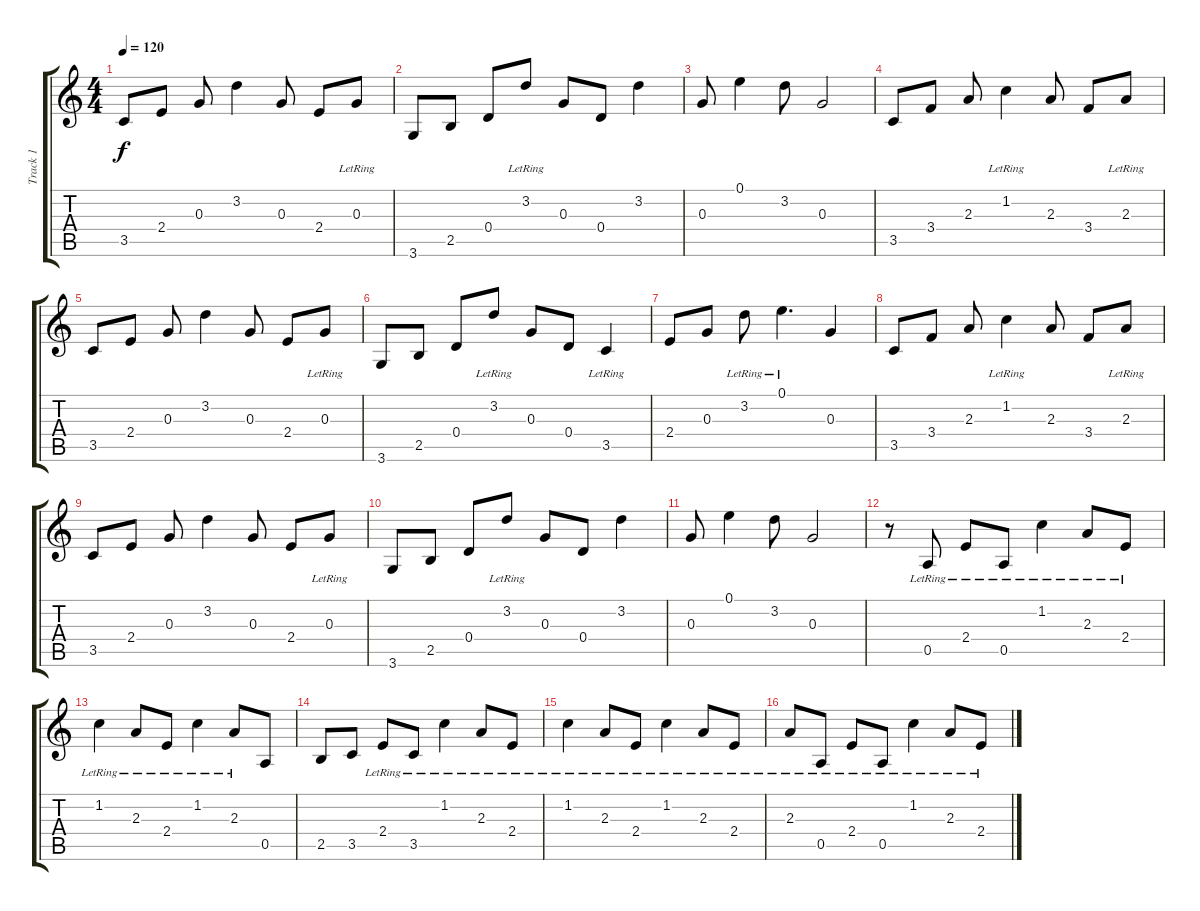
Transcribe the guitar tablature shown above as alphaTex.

\track ("Track 1" "Track 1") {instrument acousticguitarsteel}
\staff {score tabs}
\tuning (E4 B3 G3 D3 A2 E2) {hide}
\ts (4 4)
\tempo 120
\clef g2
\ks c
3.5.8{dy f} 2.4.8 0.3.8 3.2.4 0.3.8 2.4.8 0.3{lr}.8 |
3.6.8 2.5.8 0.4.8 3.2{lr}.8 0.3.8 0.4.8 3.2.4 |
0.3.8 0.1.4 3.2.8 0.3.2 |
3.5.8 3.4.8 2.3.8 1.2{lr}.4 2.3.8 3.4.8 2.3{lr}.8 |
3.5.8 2.4.8 0.3.8 3.2.4 0.3.8 2.4.8 0.3{lr}.8 |
3.6.8 2.5.8 0.4.8 3.2{lr}.8 0.3.8 0.4.8 3.5{lr}.4 |
2.4.8 0.3.8 3.2{lr}.8 0.1{lr}.4{d} 0.3.4 |
3.5.8 3.4.8 2.3.8 1.2{lr}.4 2.3.8 3.4.8 2.3{lr}.8 |
3.5.8 2.4.8 0.3.8 3.2.4 0.3.8 2.4.8 0.3{lr}.8 |
3.6.8 2.5.8 0.4.8 3.2{lr}.8 0.3.8 0.4.8 3.2.4 |
0.3.8 0.1.4 3.2.8 0.3.2 |
r.8 0.5{lr}.8 2.4{lr}.8 0.5{lr}.8 1.2{lr}.4 2.3{lr}.8 2.4{lr}.8 |
1.2{lr}.4 2.3{lr}.8 2.4{lr}.8 1.2{lr}.4 2.3{lr}.8 0.5.8 |
2.5.8 3.5.8 2.4{lr}.8 3.5{lr}.8 1.2{lr}.4 2.3{lr}.8 2.4{lr}.8 |
1.2{lr}.4 2.3{lr}.8 2.4{lr}.8 1.2{lr}.4 2.3{lr}.8 2.4{lr}.8 |
2.3{lr}.8 0.5{lr}.8 2.4{lr}.8 0.5{lr}.8 1.2{lr}.4 2.3{lr}.8 2.4{lr}.8
